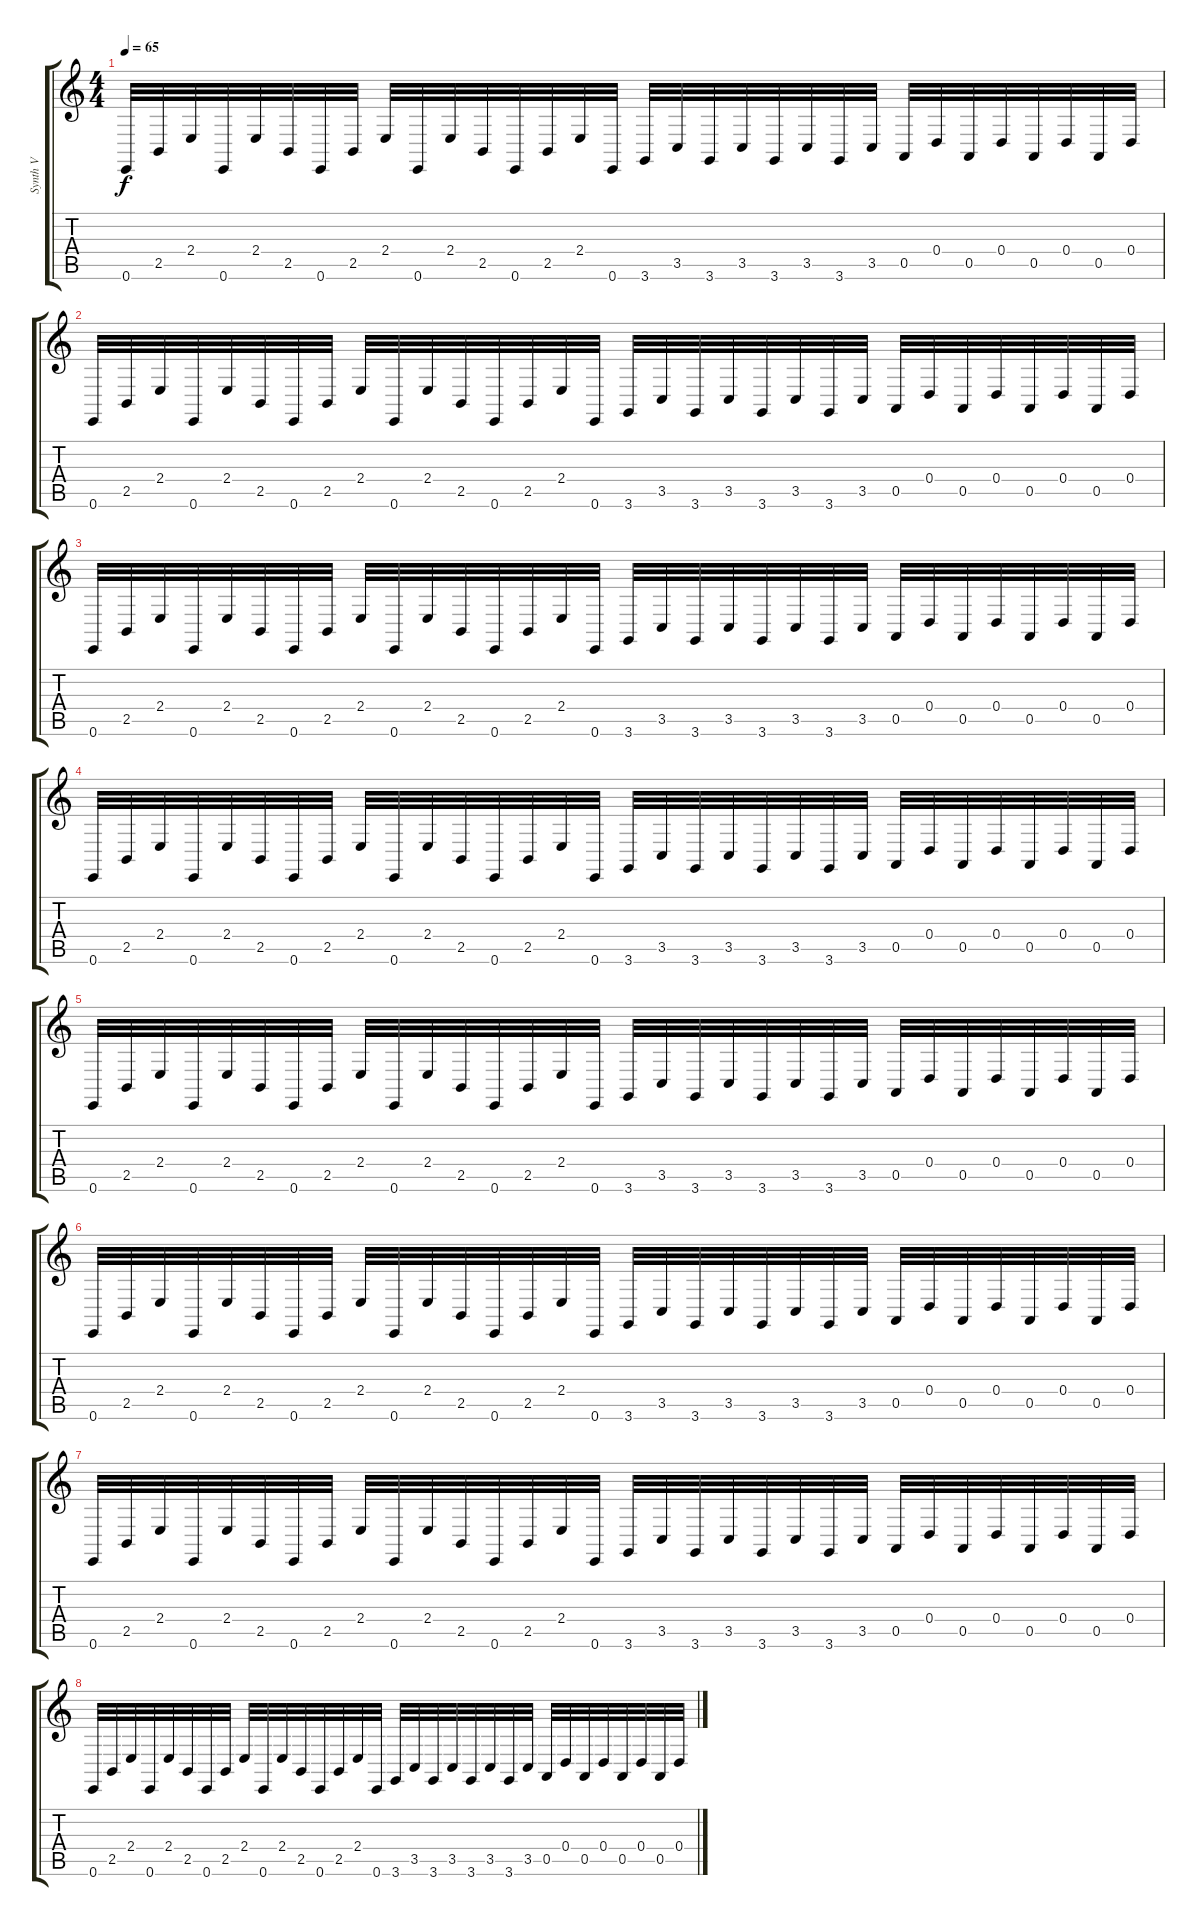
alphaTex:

\track ("Synth V" "Synth V") {instrument churchorgan}
\staff {score tabs}
\tuning (E4 B3 G3 D3 A2 E2) {hide}
\ts (4 4)
\tempo 65
\clef g2
\ks c
0.6.32{dy f} 2.5.32 2.4.32 0.6.32 2.4.32 2.5.32 0.6.32 2.5.32 2.4.32 0.6.32 2.4.32 2.5.32 0.6.32 2.5.32 2.4.32 0.6.32 3.6.32 3.5.32 3.6.32 3.5.32 3.6.32 3.5.32 3.6.32 3.5.32 0.5.32 0.4.32 0.5.32 0.4.32 0.5.32 0.4.32 0.5.32 0.4.32 |
0.6.32 2.5.32 2.4.32 0.6.32 2.4.32 2.5.32 0.6.32 2.5.32 2.4.32 0.6.32 2.4.32 2.5.32 0.6.32 2.5.32 2.4.32 0.6.32 3.6.32 3.5.32 3.6.32 3.5.32 3.6.32 3.5.32 3.6.32 3.5.32 0.5.32 0.4.32 0.5.32 0.4.32 0.5.32 0.4.32 0.5.32 0.4.32 |
0.6.32 2.5.32 2.4.32 0.6.32 2.4.32 2.5.32 0.6.32 2.5.32 2.4.32 0.6.32 2.4.32 2.5.32 0.6.32 2.5.32 2.4.32 0.6.32 3.6.32 3.5.32 3.6.32 3.5.32 3.6.32 3.5.32 3.6.32 3.5.32 0.5.32 0.4.32 0.5.32 0.4.32 0.5.32 0.4.32 0.5.32 0.4.32 |
0.6.32 2.5.32 2.4.32 0.6.32 2.4.32 2.5.32 0.6.32 2.5.32 2.4.32 0.6.32 2.4.32 2.5.32 0.6.32 2.5.32 2.4.32 0.6.32 3.6.32 3.5.32 3.6.32 3.5.32 3.6.32 3.5.32 3.6.32 3.5.32 0.5.32 0.4.32 0.5.32 0.4.32 0.5.32 0.4.32 0.5.32 0.4.32 |
0.6.32 2.5.32 2.4.32 0.6.32 2.4.32 2.5.32 0.6.32 2.5.32 2.4.32 0.6.32 2.4.32 2.5.32 0.6.32 2.5.32 2.4.32 0.6.32 3.6.32 3.5.32 3.6.32 3.5.32 3.6.32 3.5.32 3.6.32 3.5.32 0.5.32 0.4.32 0.5.32 0.4.32 0.5.32 0.4.32 0.5.32 0.4.32 |
0.6.32 2.5.32 2.4.32 0.6.32 2.4.32 2.5.32 0.6.32 2.5.32 2.4.32 0.6.32 2.4.32 2.5.32 0.6.32 2.5.32 2.4.32 0.6.32 3.6.32 3.5.32 3.6.32 3.5.32 3.6.32 3.5.32 3.6.32 3.5.32 0.5.32 0.4.32 0.5.32 0.4.32 0.5.32 0.4.32 0.5.32 0.4.32 |
0.6.32 2.5.32 2.4.32 0.6.32 2.4.32 2.5.32 0.6.32 2.5.32 2.4.32 0.6.32 2.4.32 2.5.32 0.6.32 2.5.32 2.4.32 0.6.32 3.6.32 3.5.32 3.6.32 3.5.32 3.6.32 3.5.32 3.6.32 3.5.32 0.5.32 0.4.32 0.5.32 0.4.32 0.5.32 0.4.32 0.5.32 0.4.32 |
0.6.32 2.5.32 2.4.32 0.6.32 2.4.32 2.5.32 0.6.32 2.5.32 2.4.32 0.6.32 2.4.32 2.5.32 0.6.32 2.5.32 2.4.32 0.6.32 3.6.32 3.5.32 3.6.32 3.5.32 3.6.32 3.5.32 3.6.32 3.5.32 0.5.32 0.4.32 0.5.32 0.4.32 0.5.32 0.4.32 0.5.32 0.4.32
